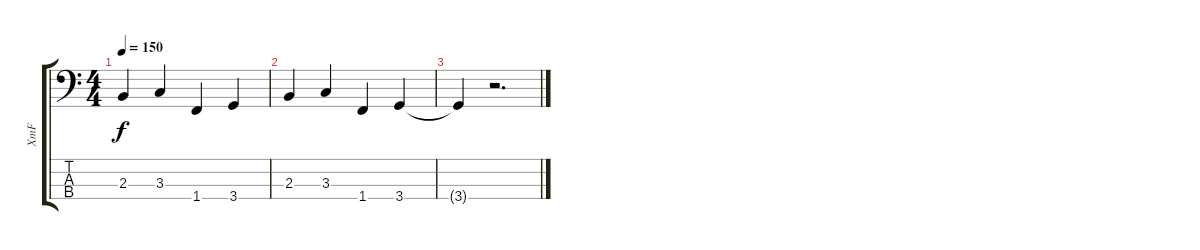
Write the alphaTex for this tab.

\track ("XmF" "XmF") {instrument electricbasspick}
\staff {score tabs}
\tuning (G2 D2 A1 E1) {hide}
\ts (4 4)
\tempo 150
\clef f4
\ks c
2.3.4{dy f} 3.3.4 1.4.4 3.4.4 |
2.3.4 3.3.4 1.4.4 3.4.4 |
3.4{t}.4 r.2{d}
